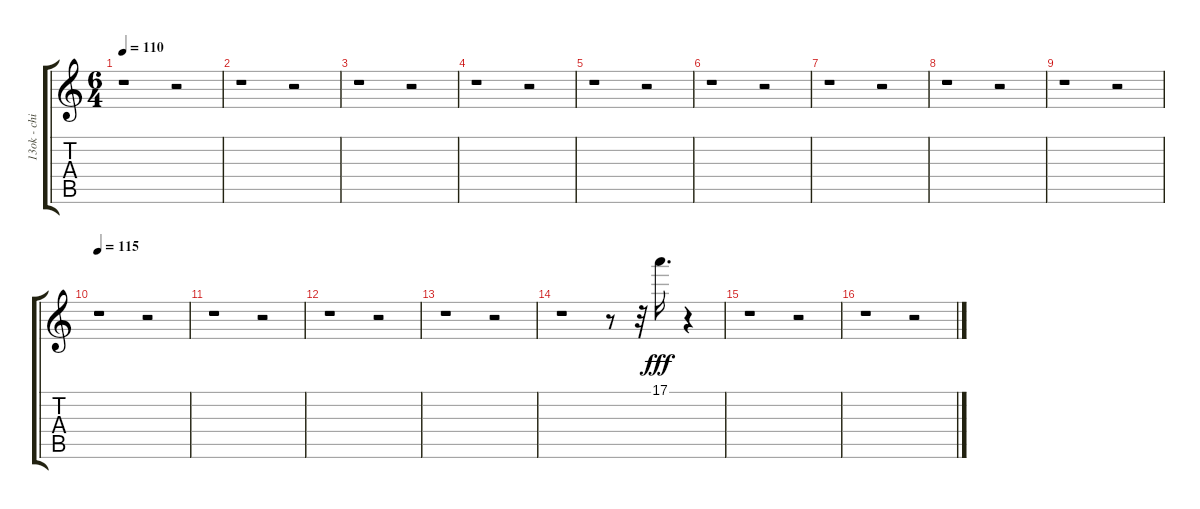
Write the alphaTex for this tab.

\track ("13ok - chitarra3" "13ok - chi") {instrument distortionguitar}
\staff {score tabs}
\tuning (E4 B3 G3 D3 A2 E2) {hide}
\ts (6 4)
\tempo 110
\clef g2
\ks c
r.1{dy fff} r.2 |
r.1 r.2 |
r.1 r.2 |
r.1 r.2 |
r.1 r.2 |
r.1 r.2 |
r.1 r.2 |
r.1 r.2 |
r.1 r.2 |
\tempo 115
r.1 r.2 |
r.1 r.2 |
r.1 r.2 |
r.1 r.2 |
r.1 r.8 r.32 17.1.16{d volume 12 balance 6} r.4 |
r.1 r.2 |
r.1 r.2
